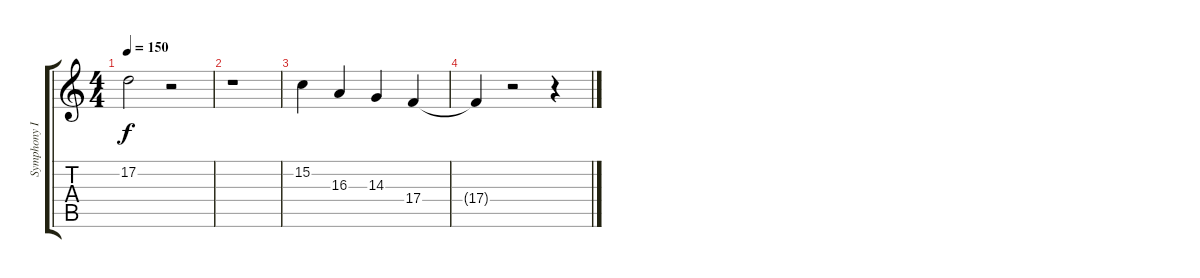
\track ("Symphony I" "Symphony I") {instrument violin}
\staff {score tabs}
\tuning (D4 A3 F3 C3 G2 C2) {hide}
\ts (4 4)
\tempo 150
\clef g2
\ks c
17.2.2{dy f} r.2 |
r.1 |
15.2.4 16.3.4 14.3.4 17.4.4 |
17.4{t}.4 r.2 r.4
